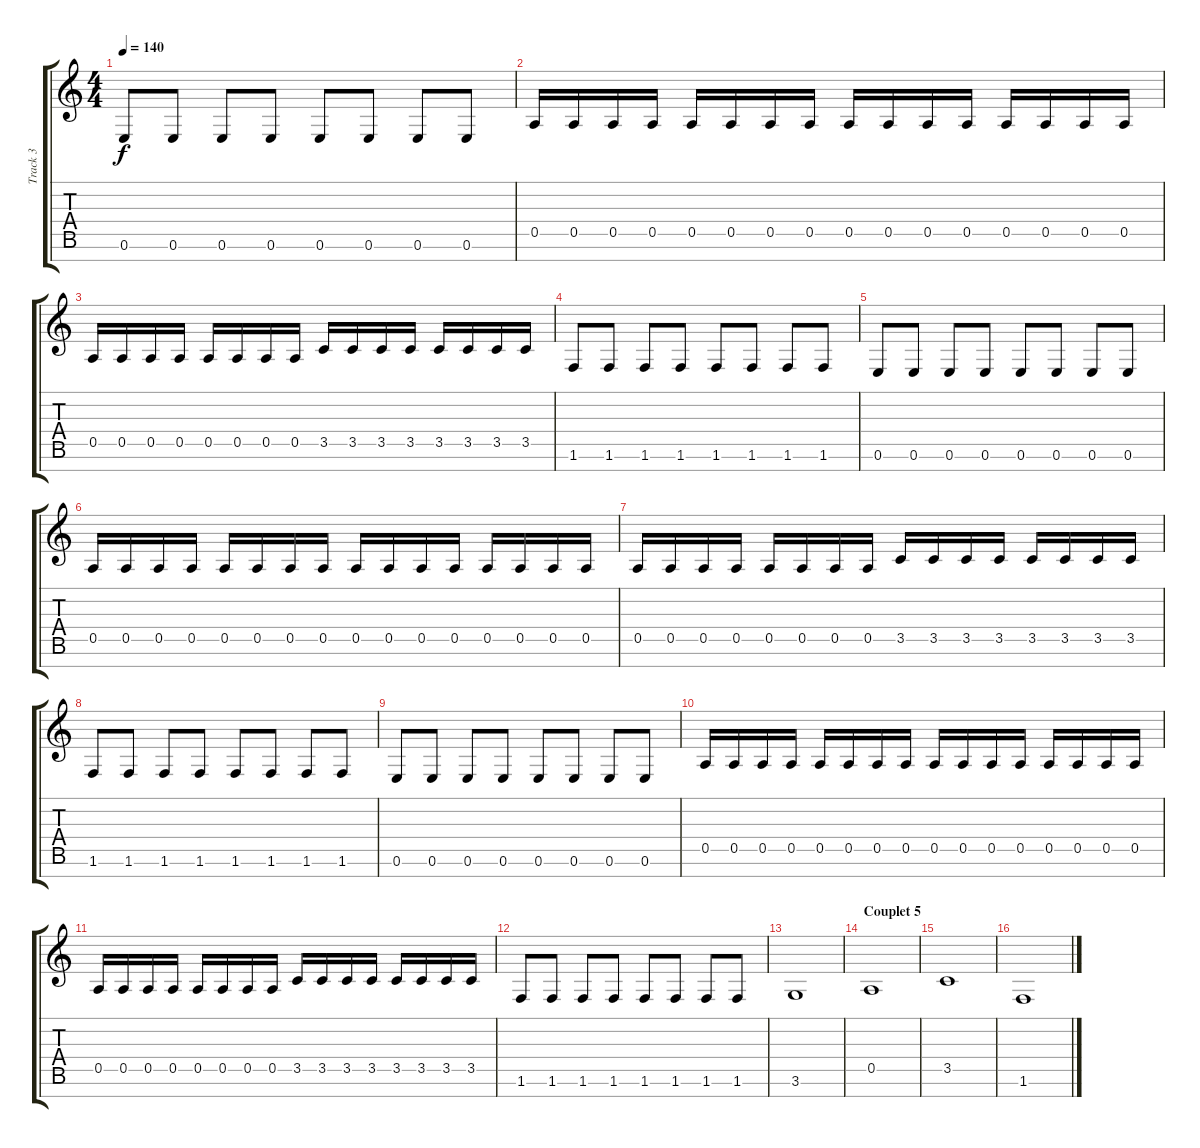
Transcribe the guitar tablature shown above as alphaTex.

\track ("Track 3" "Track 3") {instrument electricbassfinger}
\staff {score tabs}
\tuning (E4 B3 G3 D3 A2 E2 B1) {hide}
\ts (4 4)
\tempo 140
\clef g2
\ks c
0.6.8{dy f} 0.6.8 0.6.8 0.6.8 0.6.8 0.6.8 0.6.8 0.6.8 |
0.5.16 0.5.16 0.5.16 0.5.16 0.5.16 0.5.16 0.5.16 0.5.16 0.5.16 0.5.16 0.5.16 0.5.16 0.5.16 0.5.16 0.5.16 0.5.16 |
0.5.16 0.5.16 0.5.16 0.5.16 0.5.16 0.5.16 0.5.16 0.5.16 3.5.16 3.5.16 3.5.16 3.5.16 3.5.16 3.5.16 3.5.16 3.5.16 |
1.6.8 1.6.8 1.6.8 1.6.8 1.6.8 1.6.8 1.6.8 1.6.8 |
0.6.8 0.6.8 0.6.8 0.6.8 0.6.8 0.6.8 0.6.8 0.6.8 |
0.5.16 0.5.16 0.5.16 0.5.16 0.5.16 0.5.16 0.5.16 0.5.16 0.5.16 0.5.16 0.5.16 0.5.16 0.5.16 0.5.16 0.5.16 0.5.16 |
0.5.16 0.5.16 0.5.16 0.5.16 0.5.16 0.5.16 0.5.16 0.5.16 3.5.16 3.5.16 3.5.16 3.5.16 3.5.16 3.5.16 3.5.16 3.5.16 |
1.6.8 1.6.8 1.6.8 1.6.8 1.6.8 1.6.8 1.6.8 1.6.8 |
0.6.8 0.6.8 0.6.8 0.6.8 0.6.8 0.6.8 0.6.8 0.6.8 |
0.5.16 0.5.16 0.5.16 0.5.16 0.5.16 0.5.16 0.5.16 0.5.16 0.5.16 0.5.16 0.5.16 0.5.16 0.5.16 0.5.16 0.5.16 0.5.16 |
0.5.16 0.5.16 0.5.16 0.5.16 0.5.16 0.5.16 0.5.16 0.5.16 3.5.16 3.5.16 3.5.16 3.5.16 3.5.16 3.5.16 3.5.16 3.5.16 |
1.6.8 1.6.8 1.6.8 1.6.8 1.6.8 1.6.8 1.6.8 1.6.8 |
3.6.1 |
\section ("" "Couplet 5")
0.5.1 |
3.5.1 |
1.6.1
